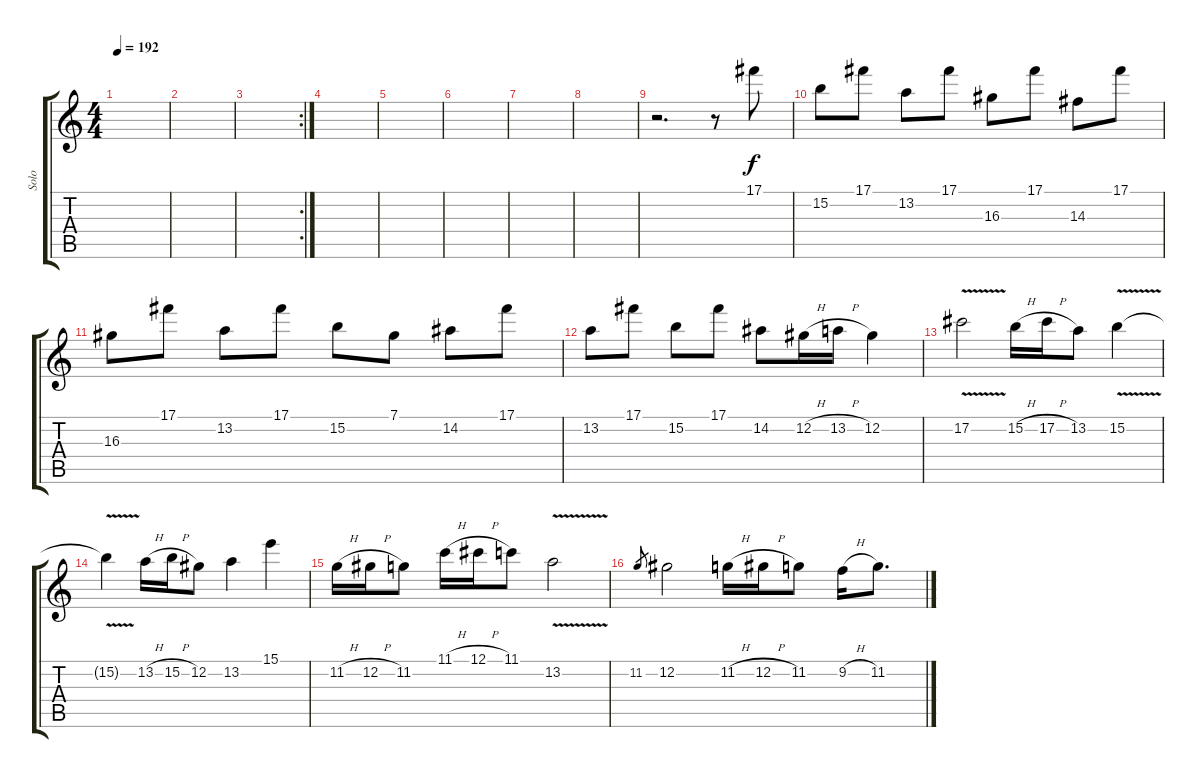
\track ("Solo" "Solo") {instrument distortionguitar}
\staff {score tabs}
\tuning (Db4 Ab3 E3 B2 Gb2 Db2) {hide}
\ts (4 4)
\tempo 192
\clef g2
\ks c
|
|
\rc 2
|
|
|
|
|
|
r.2{d} r.8 17.1.8 |
15.2.8 17.1.8 13.2.8 17.1.8 16.3.8 17.1.8 14.3.8 17.1.8 |
16.3.8 17.1.8 13.2.8 17.1.8 15.2.8 7.1.8 14.2.8 17.1.8 |
13.2.8 17.1.8 15.2.8 17.1.8 14.2.8 12.2{h}.16 13.2{h}.16 12.2.4 |
17.2{v}.2 15.2{h}.16 17.2{h}.16 13.2.8 15.2{v}.4 |
15.2{t}.4 13.2{h}.16 15.2{h}.16 12.2.8 13.2.4 15.1.4 |
11.2{h}.16 12.2{h}.16 11.2.8 11.1{h}.16 12.1{h}.16 11.1.8 13.2{v}.2 |
11.2.8{gr} 12.2.2 11.2{h}.16 12.2{h}.16 11.2.8 9.2{h}.16 11.2.8{d}
